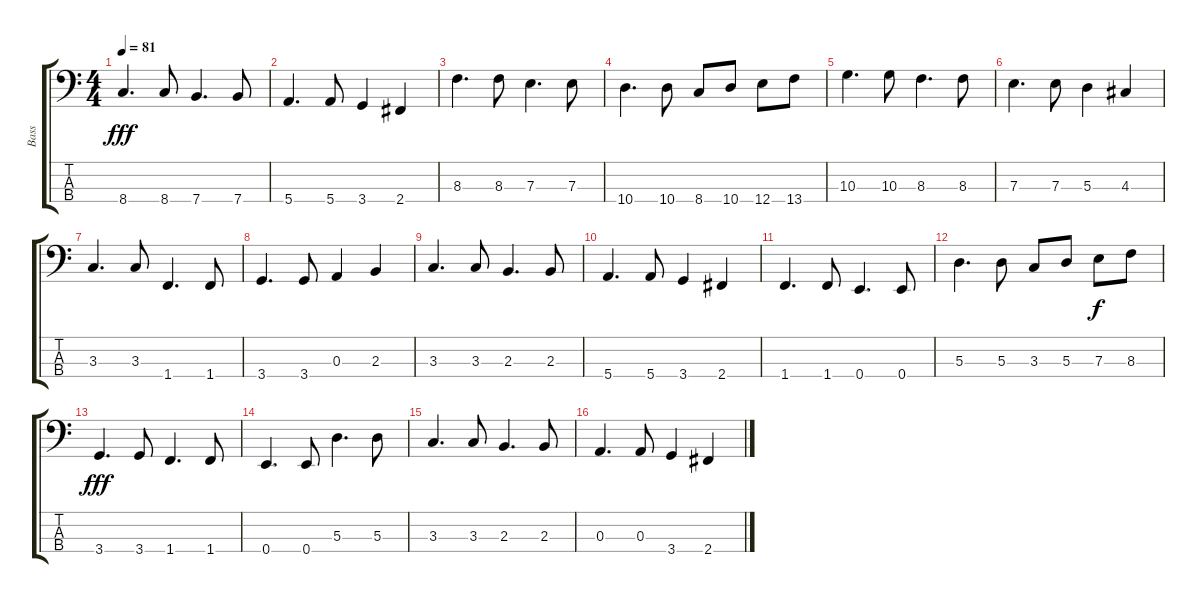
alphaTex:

\track ("Bass" "Bass") {instrument electricbassfinger}
\staff {score tabs}
\tuning (G2 D2 A1 E1) {hide}
\ts (4 4)
\tempo 81
\clef f4
\ks c
8.4.4{d dy fff instrument electricbassfinger} 8.4.8 7.4.4{d} 7.4.8 |
5.4.4{d} 5.4.8 3.4.4 2.4.4 |
8.3.4{d} 8.3.8 7.3.4{d} 7.3.8 |
10.4.4{d} 10.4.8 8.4.8 10.4.8 12.4.8 13.4.8 |
10.3.4{d} 10.3.8 8.3.4{d} 8.3.8 |
7.3.4{d} 7.3.8 5.3.4 4.3.4 |
3.3.4{d} 3.3.8 1.4.4{d} 1.4.8 |
3.4.4{d} 3.4.8 0.3.4 2.3.4 |
3.3.4{d} 3.3.8 2.3.4{d} 2.3.8 |
5.4.4{d} 5.4.8 3.4.4 2.4.4 |
1.4.4{d} 1.4.8 0.4.4{d} 0.4.8 |
5.3.4{d} 5.3.8 3.3.8 5.3.8 7.3.8{dy f} 8.3.8 |
3.4.4{d dy fff} 3.4.8 1.4.4{d} 1.4.8 |
0.4.4{d} 0.4.8 5.3.4{d} 5.3.8 |
3.3.4{d} 3.3.8 2.3.4{d} 2.3.8 |
0.3.4{d} 0.3.8 3.4.4 2.4.4
